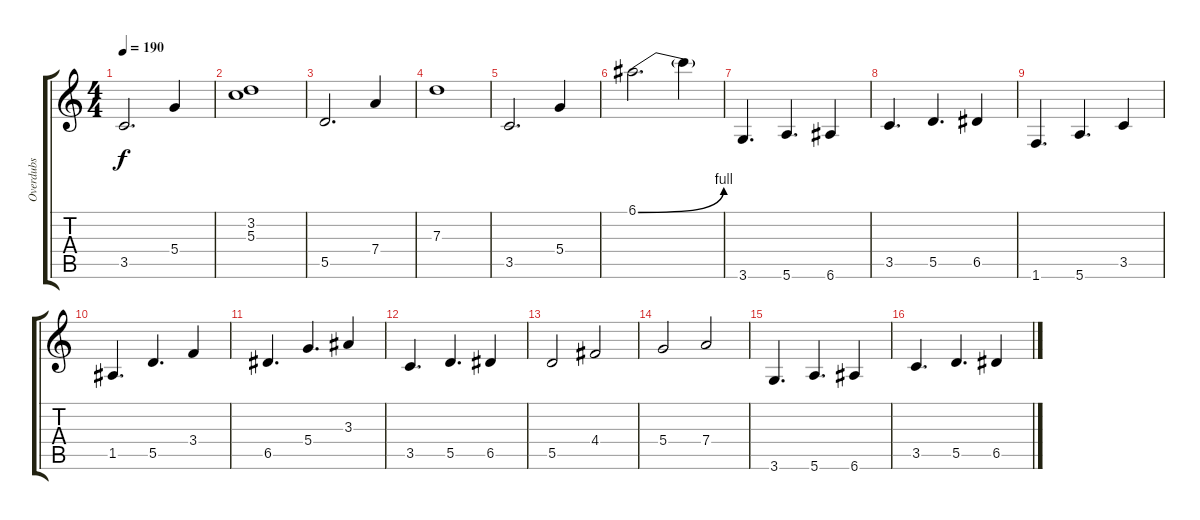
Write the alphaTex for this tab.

\track ("Overdubs" "Overdubs") {instrument overdrivenguitar}
\staff {score tabs}
\tuning (E4 B3 G3 D3 A2 E2) {hide}
\ts (4 4)
\tempo 190
\clef g2
\ks c
3.5.2{d dy f} 5.4.4 |
(3.2 5.3).1 |
5.5.2{d} 7.4.4 |
7.3.1 |
3.5.2{d} 5.4.4 |
6.1{be (bend 0 0 60 4)}.2{d} 6.1{t}.4 |
3.6.4{d} 5.6.4{d} 6.6.4 |
3.5.4{d} 5.5.4{d} 6.5.4 |
1.6.4{d} 5.6.4{d} 3.5.4 |
1.5.4{d} 5.5.4{d} 3.4.4 |
6.5.4{d} 5.4.4{d} 3.3.4 |
3.5.4{d} 5.5.4{d} 6.5.4 |
5.5.2 4.4.2 |
5.4.2 7.4.2 |
3.6.4{d} 5.6.4{d} 6.6.4 |
3.5.4{d} 5.5.4{d} 6.5.4
